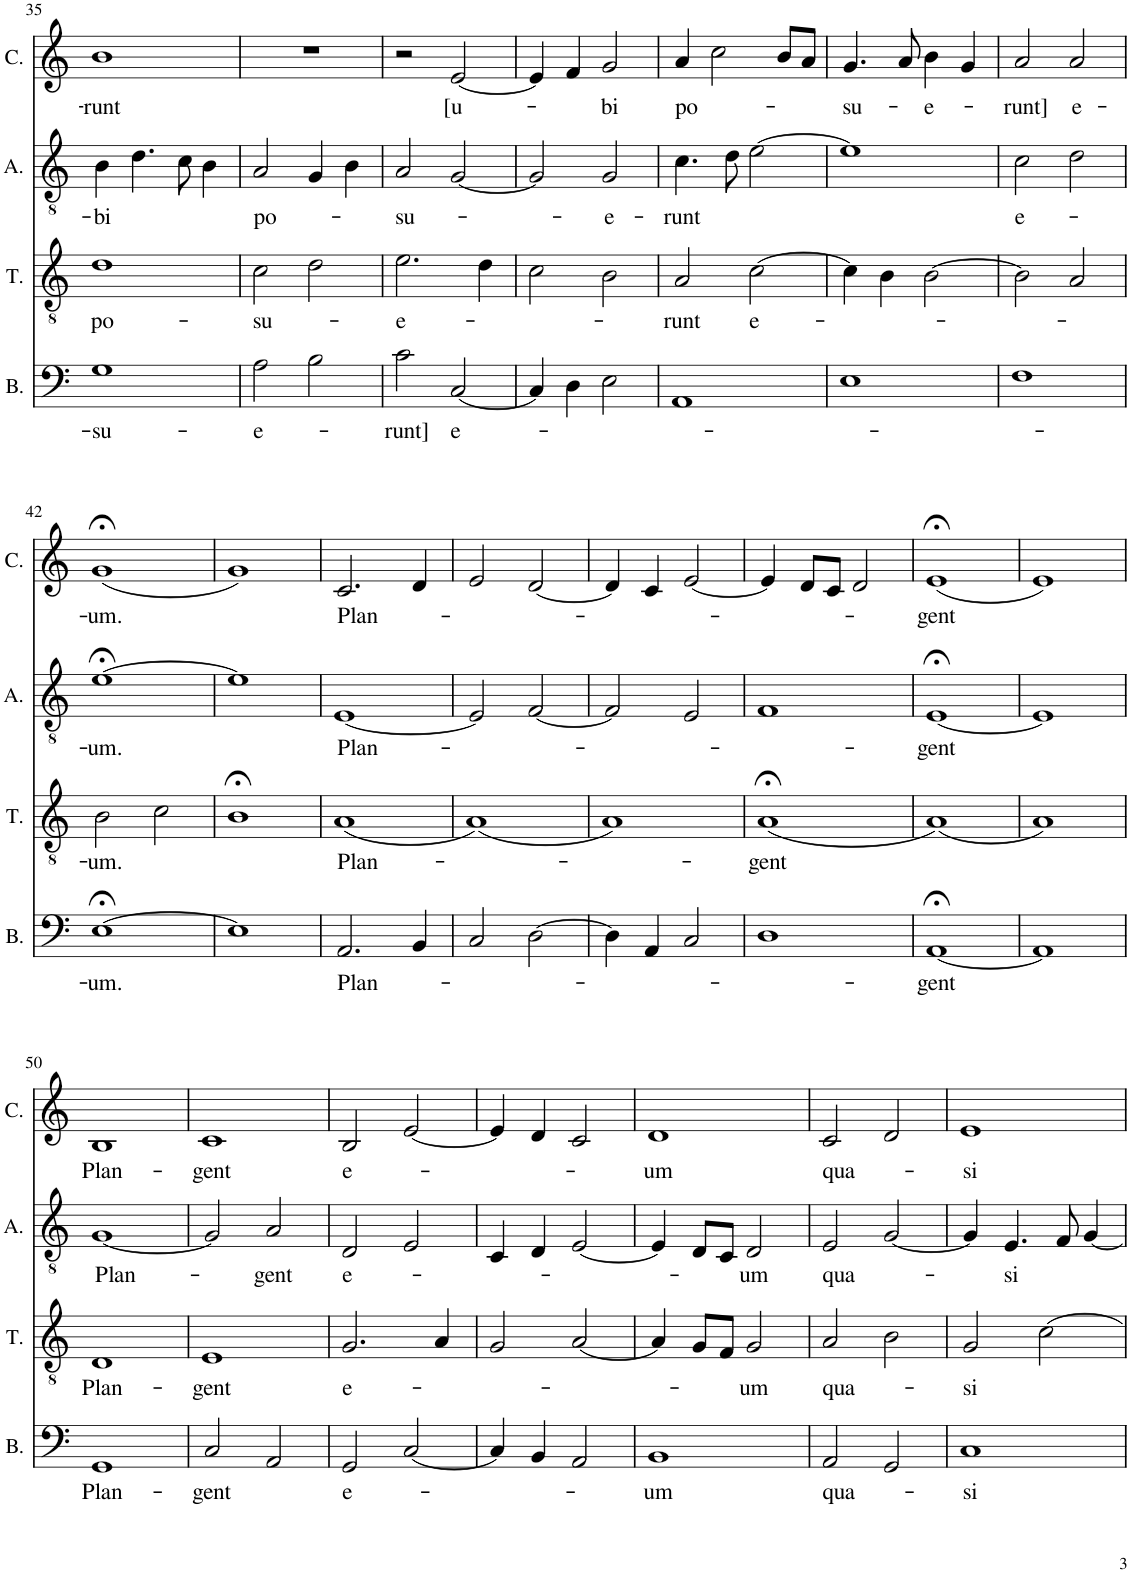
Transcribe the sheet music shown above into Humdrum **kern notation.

**kern	**text	**kern	**text	**kern	**text	**kern	**text
*part4	*part4	*part3	*part3	*part2	*part2	*part1	*part1
*staff4	*staff4	*staff3	*staff3	*staff2	*staff2	*staff1	*staff1
*I"Bassus	*	*I"Tenor	*	*I"Altus	*	*I"Cantus	*
*I'B.	*	*I'T.	*	*I'A.	*	*I'C.	*
!!LO:PB:g=z
*clefF4	*	*clefGv2	*	*clefGv2	*	*clefG2	*
*k[]	*	*k[]	*	*k[]	*	*k[]	*
*M2/2	*	*M2/2	*	*M2/2	*	*M2/2	*
*met(c|)	*	*met(c|)	*	*met(c|)	*	*met(c|)	*
=35	=35	=35	=35	=35	=35	=35	=35
!	!LO:LY:b	!	!LO:LY:b	!	!LO:LY:b	!	!LO:LY:b
1G	-su-	1d	po-	4B\	-bi	1b	-runt
.	.	.	.	4.d\	.	.	.
.	.	.	.	8c\	.	.	.
.	.	.	.	4B\	.	.	.
=36	=36	=36	=36	=36	=36	=36	=36
!	!LO:LY:b	!	!LO:LY:b	!	!LO:LY:b	!	!
2A\	-e-	2c\	-su-	2A/	po-	1r	.
2B\	.	2d\	.	4G/	.	.	.
.	.	.	.	4B\	.	.	.
=37	=37	=37	=37	=37	=37	=37	=37
!	!LO:LY:b	!	!LO:LY:b	!	!LO:LY:b	!	!
2c\	-runt]	2.e\	-e-	2A/	-su-	2r	.
!	!LO:LY:b	!	!	!	!	!	!LO:LY:b
[2C/	e-	.	.	[2G/	.	[2e/	[u-
.	.	4d\	.	.	.	.	.
=38	=38	=38	=38	=38	=38	=38	=38
4C/]	.	2c\	.	2G/]	.	4e/]	.
4D\	.	.	.	.	.	4f/	.
!	!	!	!	!	!LO:LY:b	!	!LO:LY:b
2E\	.	2B\	.	2G/	-e-	2g/	-bi
=39	=39	=39	=39	=39	=39	=39	=39
!	!	!	!LO:LY:b	!	!LO:LY:b	!	!LO:LY:b
1AA	.	2A/	-runt	4.c\	-runt	4a/	po-
.	.	.	.	.	.	2cc\	.
.	.	.	.	8d\	.	.	.
!	!	!	!LO:LY:b	!	!	!	!
.	.	[2c\	e-	[2e\	.	.	.
.	.	.	.	.	.	8b/L	.
.	.	.	.	.	.	8a/J	.
=40	=40	=40	=40	=40	=40	=40	=40
!	!	!	!	!	!	!	!LO:LY:b
1E	.	4c\]	.	1e]	.	4.g/	-su-
.	.	4B\	.	.	.	.	.
.	.	.	.	.	.	8a/	.
!	!	!	!	!	!	!	!LO:LY:b
.	.	[2B\	.	.	.	4b\	-e-
.	.	.	.	.	.	4g/	.
=41	=41	=41	=41	=41	=41	=41	=41
!	!	!	!	!	!LO:LY:b	!	!LO:LY:b
1F	.	2B\]	.	2c\	e-	2a/	-runt]
!	!	!	!	!	!	!	!LO:LY:b
.	.	2A/	.	2d\	.	2a/	e-
!!LO:LB:g=z
=42	=42	=42	=42	=42	=42	=42	=42
!	!LO:LY:b	!	!LO:LY:b	!	!LO:LY:b	!	!LO:LY:b
[1E;<	-um.	2B\	-um.	[1e;<	-um.	(1g;<	-um.
.	.	2c\	.	.	.	.	.
=43	=43	=43	=43	=43	=43	=43	=43
1E]	.	1B;<	.	1e]	.	1g)	.
=44	=44	=44	=44	=44	=44	=44	=44
!	!LO:LY:b	!	!LO:LY:b	!	!LO:LY:b	!	!LO:LY:b
2.AA/	Plan-	(1A	Plan-	[1E	Plan-	2.c/	Plan-
4BB/	.	.	.	.	.	4d/	.
=45	=45	=45	=45	=45	=45	=45	=45
2C/	.	(1A)	.	2E/]	.	2e/	.
[2D\	.	.	.	[2F/	.	[2d/	.
=46	=46	=46	=46	=46	=46	=46	=46
4D\]	.	1A)	.	2F/]	.	4d/]	.
4AA/	.	.	.	.	.	4c/	.
2C/	.	.	.	2E/	.	[2e/	.
=47	=47	=47	=47	=47	=47	=47	=47
!	!	!	!LO:LY:b	!	!	!	!
1D	.	(1A;<	gent	1F	.	4e/]	.
.	.	.	.	.	.	8d/L	.
.	.	.	.	.	.	8c/J	.
.	.	.	.	.	.	2d/	.
=48	=48	=48	=48	=48	=48	=48	=48
!	!LO:LY:b	!	!	!	!LO:LY:b	!	!LO:LY:b
[1AA;<	-gent	(1A)	.	[1E;<	-gent	(1e;<	-gent
=49	=49	=49	=49	=49	=49	=49	=49
1AA]	.	1A)	.	1E]	.	1e)	.
!!LO:LB:g=z
=50	=50	=50	=50	=50	=50	=50	=50
!	!LO:LY:b	!	!LO:LY:b	!	!LO:LY:b	!	!LO:LY:b
1GG	Plan-	1D	Plan-	[1G	Plan-	1B	Plan-
=51	=51	=51	=51	=51	=51	=51	=51
!	!LO:LY:b	!	!LO:LY:b	!	!	!	!LO:LY:b
2C/	-gent	1E	-gent	2G/]	.	1c	-gent
!	!	!	!	!	!LO:LY:b	!	!
2AA/	.	.	.	2A/	-gent	.	.
=52	=52	=52	=52	=52	=52	=52	=52
!	!LO:LY:b	!	!LO:LY:b	!	!LO:LY:b	!	!LO:LY:b
2GG/	e-	2.G/	e-	2D/	e-	2B/	e-
[2C/	.	.	.	2E/	.	[2e/	.
.	.	4A/	.	.	.	.	.
=53	=53	=53	=53	=53	=53	=53	=53
4C/]	.	2G/	.	4C/	.	4e/]	.
4BB/	.	.	.	4D/	.	4d/	.
2AA/	.	[2A/	.	[2E/	.	2c/	.
=54	=54	=54	=54	=54	=54	=54	=54
!	!LO:LY:b	!	!	!	!	!	!LO:LY:b
1BB	-um	4A/]	.	4E/]	.	1d	-um
.	.	8G/L	.	8D/L	.	.	.
.	.	8F/J	.	8C/J	.	.	.
!	!	!	!LO:LY:b	!	!LO:LY:b	!	!
.	.	2G/	-um	2D/	-um	.	.
=55	=55	=55	=55	=55	=55	=55	=55
!	!LO:LY:b	!	!LO:LY:b	!	!LO:LY:b	!	!LO:LY:b
2AA/	qua-	2A/	qua-	2E/	qua-	2c/	qua-
2GG/	.	2B\	.	[2G/	.	2d/	.
=56	=56	=56	=56	=56	=56	=56	=56
!	!LO:LY:b	!	!LO:LY:b	!	!	!	!LO:LY:b
1C	-si	2G/	-si	4G/]	.	1e	-si
!	!	!	!	!	!LO:LY:b	!	!
.	.	.	.	4.E/	-si	.	.
.	.	[2c\	.	.	.	.	.
.	.	.	.	8F/	.	.	.
.	.	.	.	[4G/	.	.	.
=	=	=	=	=	=	=	=
*-	*-	*-	*-	*-	*-	*-	*-
